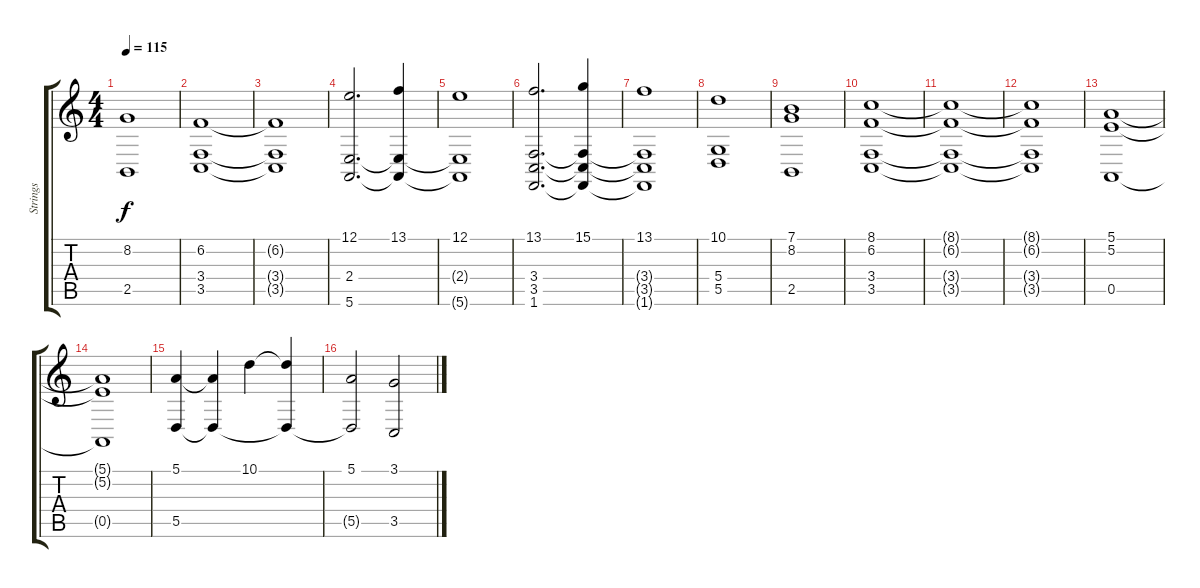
\track ("Strings" "Strings") {instrument stringensemble1}
\staff {score tabs}
\tuning (E4 B3 G3 D3 A2 E2) {hide}
\ts (4 4)
\tempo 115
\clef g2
\ks c
(8.2 2.5).1{dy f} |
(6.2 3.4 3.5).1 |
(6.2{t} 3.4{t} 3.5{t}).1 |
(12.1 2.4 5.6).2{d} (13.1 2.4{t} 5.6{t}).4 |
(12.1 2.4{t} 5.6{t}).1 |
(13.1 3.4 3.5 1.6).2{d} (15.1 3.4{t} 3.5{t} 1.6{t}).4 |
(13.1 3.4{t} 3.5{t} 1.6{t}).1 |
(10.1 5.4 5.5).1 |
(7.1 8.2 2.5).1 |
(8.1 6.2 3.4 3.5).1 |
(8.1{t} 6.2{t} 3.4{t} 3.5{t}).1 |
(8.1{t} 6.2{t} 3.4{t} 3.5{t}).1 |
(5.1 5.2 0.5).1 |
(5.1{t} 5.2{t} 0.5{t}).1 |
(5.1 5.5).4 (5.1{t} 5.5{t}).4 10.1.4 (10.1{t} 5.5{t}).4 |
(5.1 5.5{t}).2 (3.1 3.5).2
